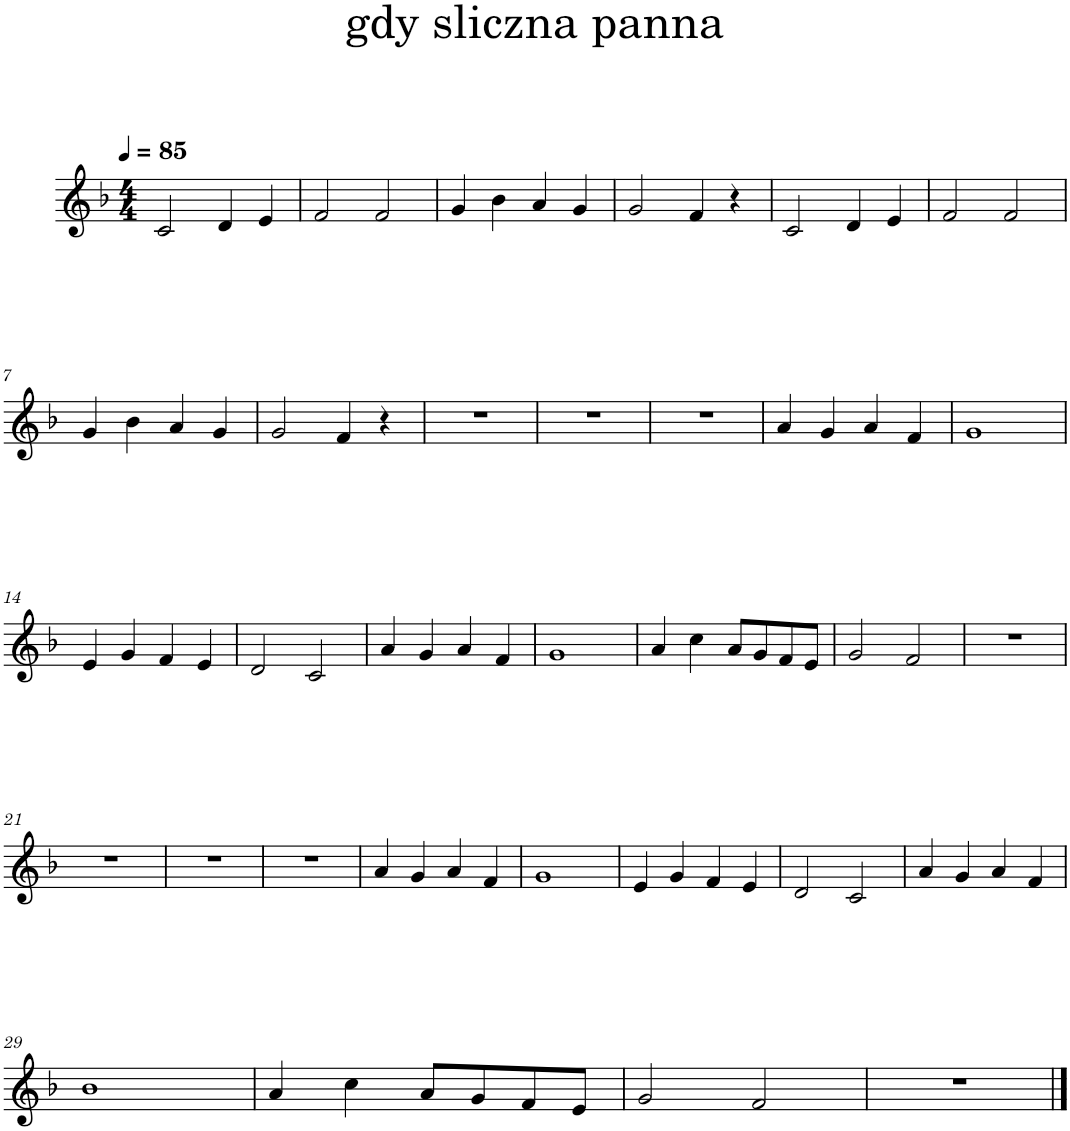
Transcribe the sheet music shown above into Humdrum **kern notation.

**kern
*part1
*staff1
*I"Piano
*I'Pno.
*clefG2
*k[b-]
*M4/4
*MM85
=1
2c/
4d/
4e/
=2
2f/
2f/
=3
4g/
4b-\
4a/
4g/
=4
2g/
4f/
4r
=5
2c/
4d/
4e/
=6
2f/
2f/
!!LO:LB:g=z
=7
4g/
4b-\
4a/
4g/
=8
2g/
4f/
4r
=9
1r
=10
1r
=11
1r
=12
4a/
4g/
4a/
4f/
=13
1g
!!LO:LB:g=z
=14
4e/
4g/
4f/
4e/
=15
2d/
2c/
=16
4a/
4g/
4a/
4f/
=17
1g
=18
4a/
4cc\
8a/L
8g/
8f/
8e/J
=19
2g/
2f/
=20
1r
!!LO:LB:g=z
=21
1r
=22
1r
=23
1r
=24
4a/
4g/
4a/
4f/
=25
1g
=26
4e/
4g/
4f/
4e/
=27
2d/
2c/
=28
4a/
4g/
4a/
4f/
!!LO:LB:g=z
=29
1b-
=30
4a/
4cc\
8a/L
8g/
8f/
8e/J
=31
2g/
2f/
=32
1r
==
*-
